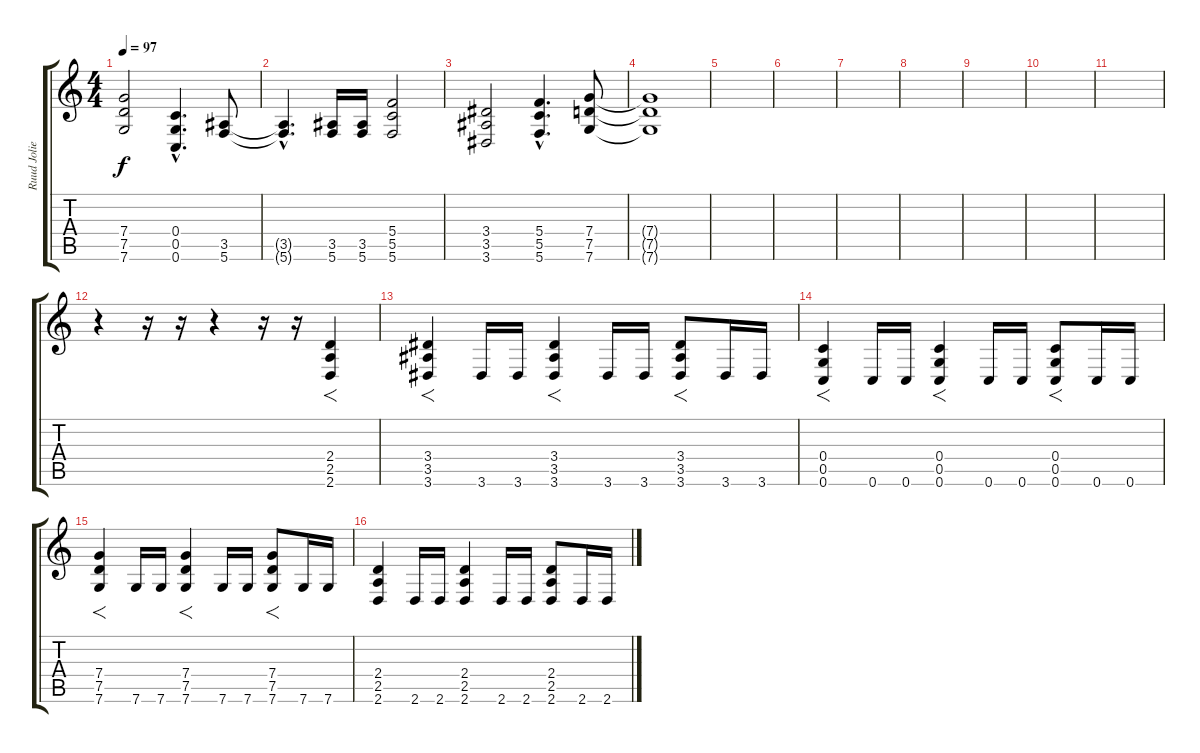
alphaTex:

\track ("Ruud Jolie (Guitar)" "Ruud Jolie") {instrument overdrivenguitar}
\staff {score tabs}
\tuning (D4 A3 F3 C3 G2 C2) {hide}
\ts (4 4)
\tempo 97
\clef g2
\ks c
(7.4 7.5 7.6).2{dy f} (0.4{hac} 0.5{hac} 0.6{hac}).4{d} (3.5 5.6).8 |
(3.5{hac t} 5.6{hac t}).4{d} (3.5 5.6).16 (3.5 5.6).16 (5.4 5.5 5.6).2 |
(3.4 3.5 3.6).2 (5.4{hac} 5.5{hac} 5.6{hac}).4{d} (7.4 7.5 7.6).8 |
(7.4{t} 7.5{t} 7.6{t}).1 |
|
|
|
|
|
|
|
r.4 r.16 r.16 r.4 r.16 r.16 (2.4 2.5 2.6).4{f} |
(3.4 3.5 3.6).4{f} 3.6.16 3.6.16 (3.4 3.5 3.6).4{f} 3.6.16 3.6.16 (3.4 3.5 3.6).8{f} 3.6.16 3.6.16 |
(0.4 0.5 0.6).4{f} 0.6.16 0.6.16 (0.4 0.5 0.6).4{f} 0.6.16 0.6.16 (0.4 0.5 0.6).8{f} 0.6.16 0.6.16 |
(7.4 7.5 7.6).4{f} 7.6.16 7.6.16 (7.4 7.5 7.6).4{f} 7.6.16 7.6.16 (7.4 7.5 7.6).8{f} 7.6.16 7.6.16 |
(2.4 2.5 2.6).4 2.6.16 2.6.16 (2.4 2.5 2.6).4 2.6.16 2.6.16 (2.4 2.5 2.6).8 2.6.16 2.6.16
